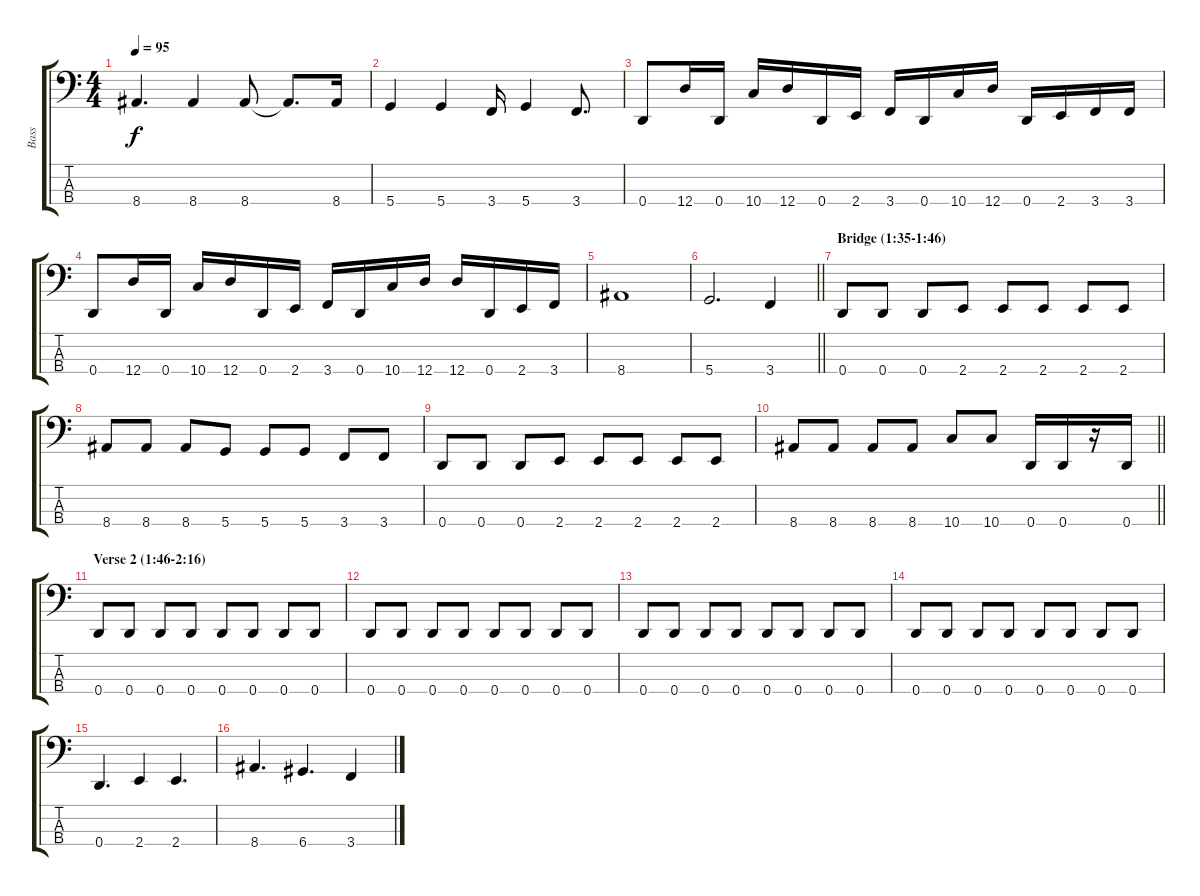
\track ("Bass" "Bass") {instrument slapbass2}
\staff {score tabs}
\tuning (G2 D2 A1 D1) {hide}
\ts (4 4)
\tempo 95
\clef f4
\ks c
8.4.4{d dy f} 8.4.4 8.4.8 8.4{t}.8{d} 8.4.16 |
5.4.4 5.4.4 3.4.16 5.4.4 3.4.8{d} |
0.4.8 12.4.16 0.4.16 10.4.16 12.4.16 0.4.16 2.4.16 3.4.16 0.4.16 10.4.16 12.4.16 0.4.16 2.4.16 3.4.16 3.4.16 |
0.4.8 12.4.16 0.4.16 10.4.16 12.4.16 0.4.16 2.4.16 3.4.16 0.4.16 10.4.16 12.4.16 12.4.16 0.4.16 2.4.16 3.4.16 |
8.4.1 |
\barLineRight lightlight
5.4.2{d} 3.4.4 |
\section ("" "Bridge (1:35-1:46)")
0.4.8 0.4.8 0.4.8 2.4.8 2.4.8 2.4.8 2.4.8 2.4.8 |
8.4.8 8.4.8 8.4.8 5.4.8 5.4.8 5.4.8 3.4.8 3.4.8 |
0.4.8 0.4.8 0.4.8 2.4.8 2.4.8 2.4.8 2.4.8 2.4.8 |
\barLineRight lightlight
8.4.8 8.4.8 8.4.8 8.4.8 10.4.8 10.4.8 0.4.16 0.4.16 r.16 0.4.16 |
\section ("" "Verse 2 (1:46-2:16)")
0.4.8 0.4.8 0.4.8 0.4.8 0.4.8 0.4.8 0.4.8 0.4.8 |
0.4.8 0.4.8 0.4.8 0.4.8 0.4.8 0.4.8 0.4.8 0.4.8 |
0.4.8 0.4.8 0.4.8 0.4.8 0.4.8 0.4.8 0.4.8 0.4.8 |
0.4.8 0.4.8 0.4.8 0.4.8 0.4.8 0.4.8 0.4.8 0.4.8 |
0.4.4{d} 2.4.4 2.4.4{d} |
8.4.4{d} 6.4.4{d} 3.4.4
